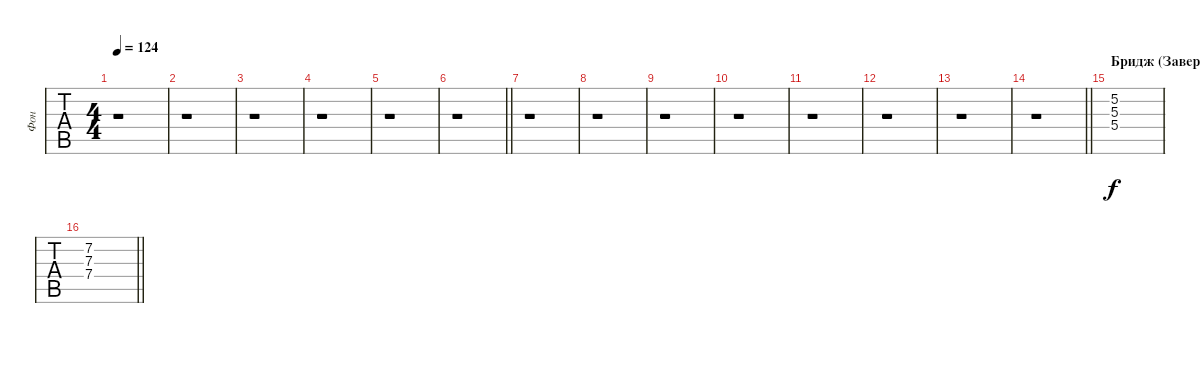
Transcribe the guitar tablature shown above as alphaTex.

\track ("Фон" "Фон") {instrument synthstrings1}
\staff {tabs}
\tuning (E4 B3 G3 D3 A2 E2) {hide}
\ts (4 4)
\tempo 124
\clef g2
\ks c
r.1{dy f} |
r.1 |
r.1 |
r.1 |
r.1 |
\barLineRight lightlight
r.1 |
r.1 |
r.1 |
r.1 |
r.1 |
r.1 |
r.1 |
r.1 |
\barLineRight lightlight
r.1 |
\section ("" "Бридж (Завершение)")
(5.2 5.3 5.4).1 |
\barLineRight lightlight
(7.2 7.3 7.4).1
